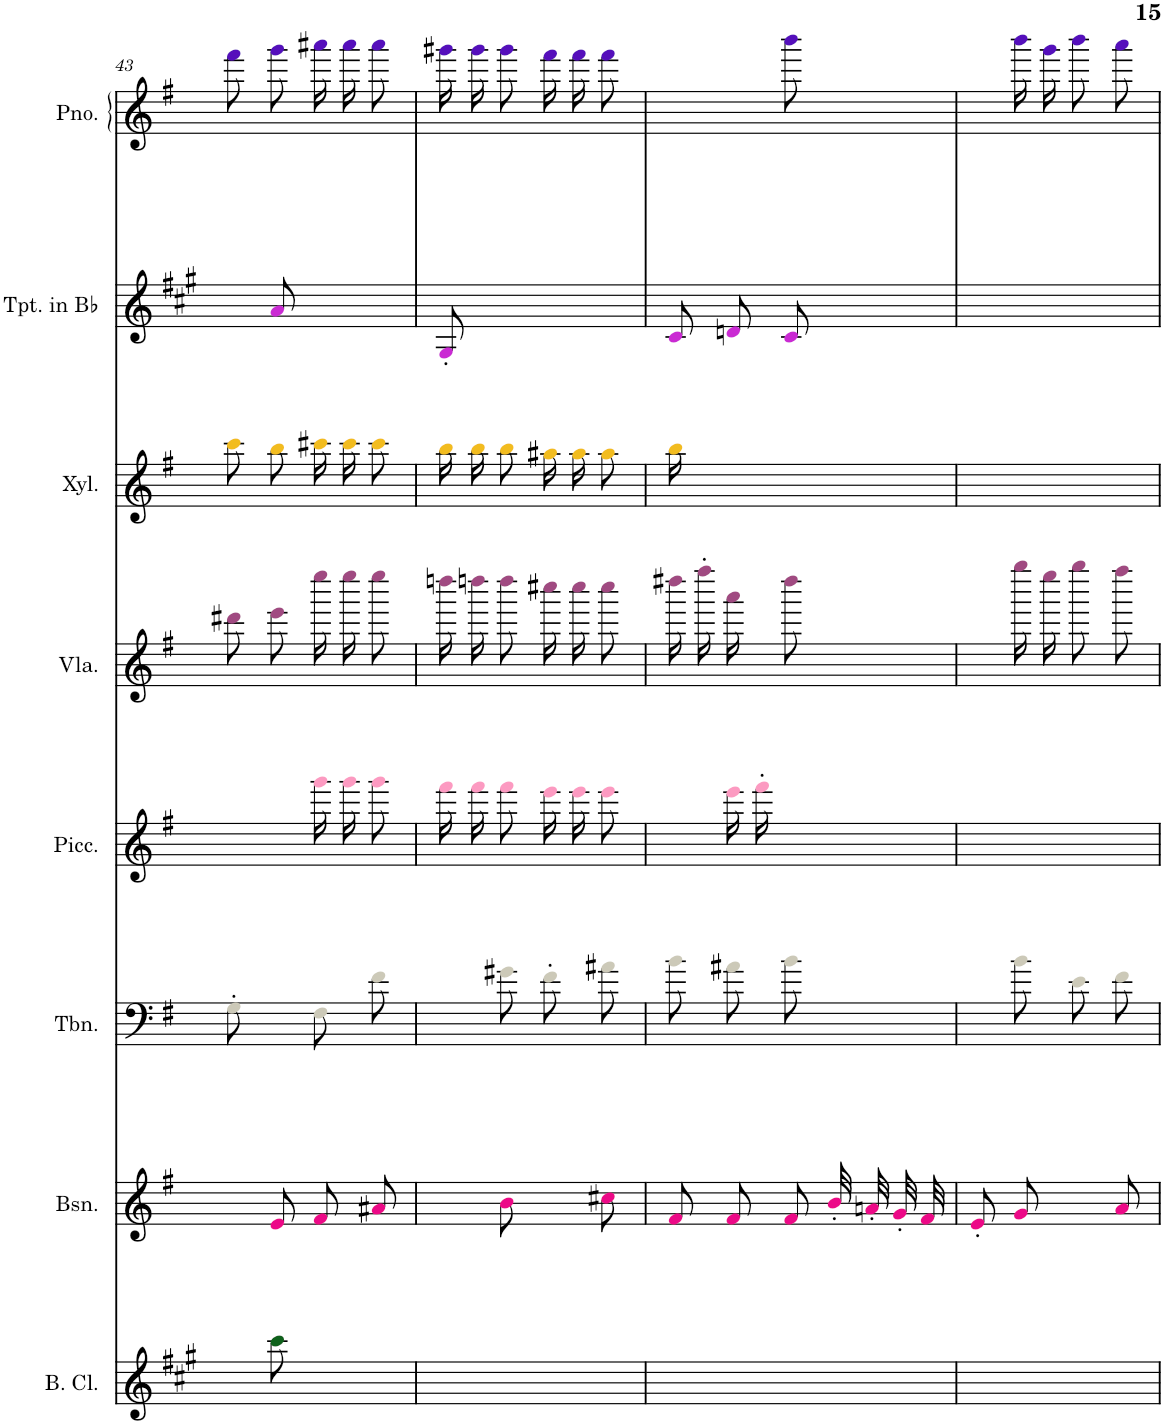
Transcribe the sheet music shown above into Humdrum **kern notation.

**kern	**kern	**kern	**kern	**kern	**kern	**kern	**kern
*part8	*part7	*part6	*part5	*part4	*part3	*part2	*part1
*staff8	*staff7	*staff6	*staff5	*staff4	*staff3	*staff2	*staff1
*I"Bass Clarinet	*I"Bassoon	*I"Trombone	*I"Piccolo	*I"Viola	*I"Xylophone	*I"Trumpet in Bb	*I"Piano
*I'B. Cl.	*I'Bsn.	*I'Tbn.	*I'Picc.	*I'Vla.	*I'Xyl.	*I'Tpt. in Bb	*I'Pno.
!!LO:PB:g=z
*clefG2	*clefG2	*clefF4	*clefG2	*clefG2	*clefG2	*clefG2	*clefG2
*Trd8c14	*	*	*Trd-7c-12	*	*Trd-7c-12	*Trd1c2	*
*k[f#c#g#]	*k[f#]	*k[f#]	*k[f#]	*k[f#]	*k[f#]	*k[f#c#g#]	*k[f#]
*M2/4	*M2/4	*M2/4	*M2/4	*M2/4	*M2/4	*M2/4	*M2/4
=43	=43	=43	=43	=43	=43	=43	=43
8ryy	8ryy	8G'i\	4ryy	8ddd#Xj\L	8cccZ\L	8ryy	8fff#V\L
8ccc#N\	8el/	8ryy	.	8eeej\J	8bbZ\J	8a!/	8gggV\J
4ryy	8f#l/L	8F#i\L	16ggg+\LL	16eeeej\LL	16ccc#XZ\LL	4ryy	16aaa#XV\LL
.	.	.	16ggg+\J	16eeeej\J	16ccc#Z\J	.	16aaa#V\J
.	8a#Xl/J	8f#i\J	8ggg+\J	8eeeej\J	8ccc#Z\J	.	8aaa#V\J
=44	=44	=44	=44	=44	=44	=44	=44
2ryy	8ryy	8ryy	16fff#+\LL	16ddddnj\LL	16bbZ\LL	8G#'!/	16ggg#XV\LL
.	.	.	16fff#+\J	16ddddnj\J	16bbZ\J	.	16ggg#V\J
.	8bl\	8g#Xi\	8fff#+\J	8ddddj\J	8bbZ\J	4.ryy	8ggg#V\J
.	8ryy	8f#'i\L	16eee+\LL	16cccc#Xj\LL	16aa#XZ\LL	.	16fff#V\LL
.	.	.	16eee+\J	16cccc#j\J	16aa#Z\J	.	16fff#V\J
.	8cc#Xl\	8a#Xi\J	8eee+\J	8cccc#j\J	8aa#Z\J	.	8fff#V\J
=45	=45	=45	=45	=45	=45	=45	=45
2ryy	8f#l/L	8bi\L	8ryy	16dddd#Xj\LL	16bbZ\	8c#!/L	4ryy
.	.	.	.	16ffff#'j\	4..ryy	.	.
.	8f#l/J	8a#Xi\J	16eee+\LL	16aaaj\JJ	.	8dn!/J	.
.	.	.	16fff#'+\JJ	16ryy	.	.	.
.	8f#l/L	8bi\	4ryy	8dddd#j\	.	8c#!/	8bbbV\
.	32b'l/LL	8ryy	.	8ryy	.	8ryy	8ryy
.	32an'l/	.	.	.	.	.	.
.	32g'l/	.	.	.	.	.	.
.	32f#l/JJJ	.	.	.	.	.	.
=46	=46	=46	=46	=46	=46	=46	=46
2ryy	8e'l/L	8ryy	2ryy	8ryy	2ryy	2ryy	8ryy
.	8gl/J	8bi\	.	16ggggj\LL	.	.	16bbbV\LL
.	.	.	.	16eeeej\JJ	.	.	16gggV\JJ
.	8ryy	8ei\L	.	8ggggj\L	.	.	8bbbV\L
.	8al/	8f#i\J	.	8ffff#j\J	.	.	8aaaV\J
=	=	=	=	=	=	=	=
*-	*-	*-	*-	*-	*-	*-	*-
